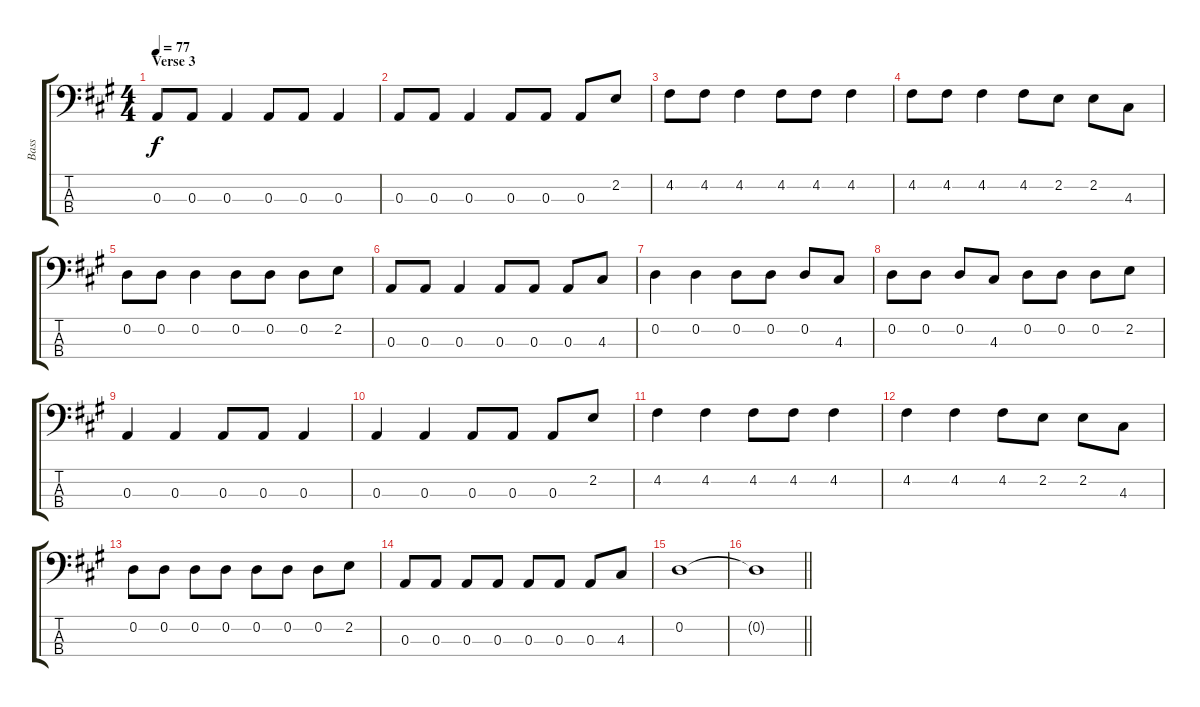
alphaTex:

\track ("Bass" "Bass") {instrument electricbassfinger}
\staff {score tabs}
\tuning (G2 D2 A1 E1) {hide}
\ts (4 4)
\section ("" "Verse 3")
\tempo 77
\clef f4
\ks a
0.3.8{dy f} 0.3.8 0.3.4 0.3.8 0.3.8 0.3.4 |
0.3.8 0.3.8 0.3.4 0.3.8 0.3.8 0.3.8 2.2.8 |
4.2.8 4.2.8 4.2.4 4.2.8 4.2.8 4.2.4 |
4.2.8 4.2.8 4.2.4 4.2.8 2.2.8 2.2.8 4.3.8 |
0.2.8 0.2.8 0.2.4 0.2.8 0.2.8 0.2.8 2.2.8 |
0.3.8 0.3.8 0.3.4 0.3.8 0.3.8 0.3.8 4.3.8 |
0.2.4 0.2.4 0.2.8 0.2.8 0.2.8 4.3.8 |
0.2.8 0.2.8 0.2.8 4.3.8 0.2.8 0.2.8 0.2.8 2.2.8 |
0.3.4 0.3.4 0.3.8 0.3.8 0.3.4 |
0.3.4 0.3.4 0.3.8 0.3.8 0.3.8 2.2.8 |
4.2.4 4.2.4 4.2.8 4.2.8 4.2.4 |
4.2.4 4.2.4 4.2.8 2.2.8 2.2.8 4.3.8 |
0.2.8 0.2.8 0.2.8 0.2.8 0.2.8 0.2.8 0.2.8 2.2.8 |
0.3.8 0.3.8 0.3.8 0.3.8 0.3.8 0.3.8 0.3.8 4.3.8 |
0.2.1 |
\barLineRight lightlight
0.2{t}.1
